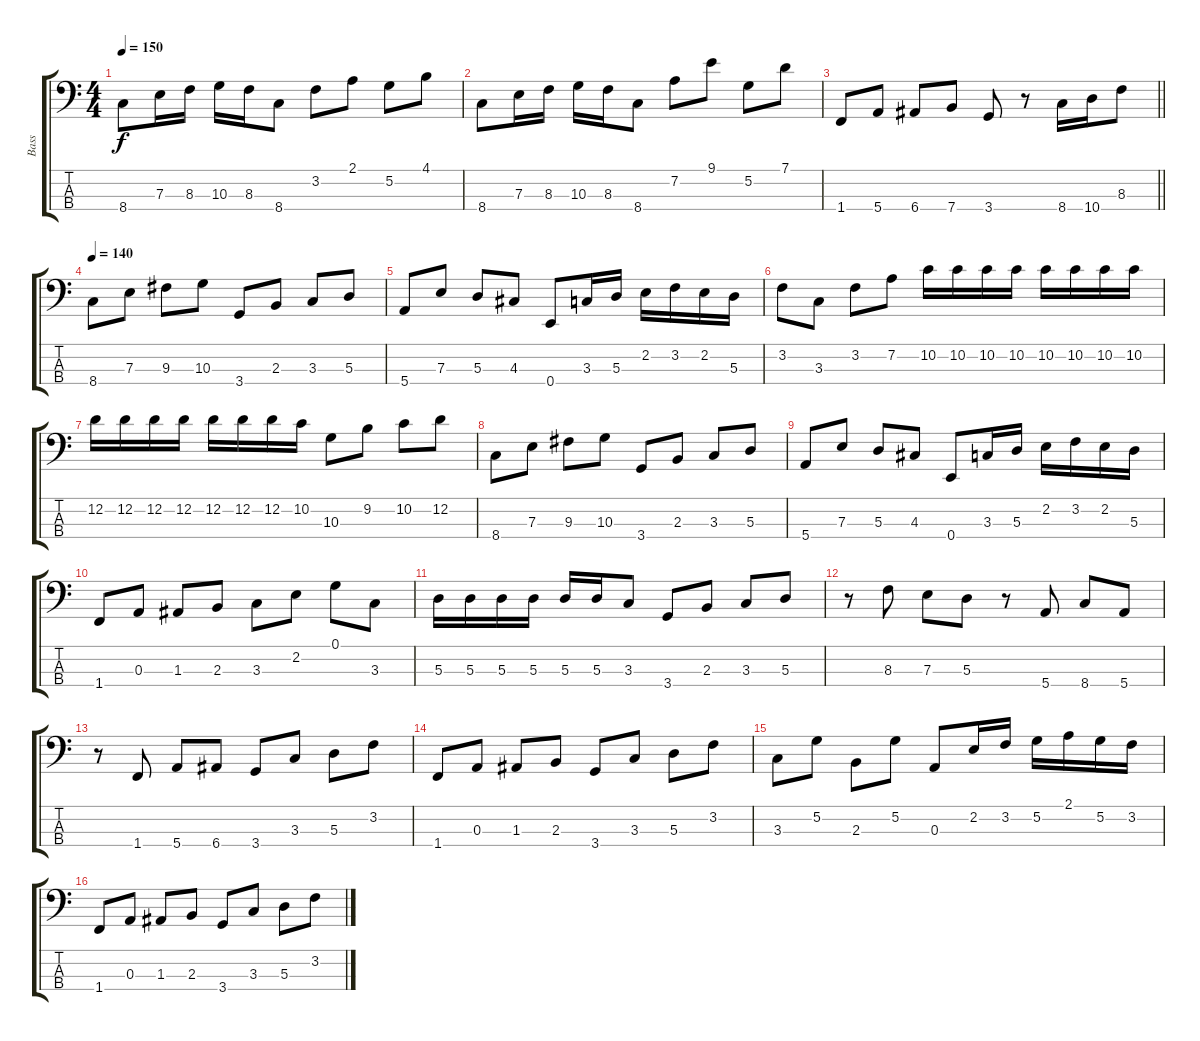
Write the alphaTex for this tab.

\track ("Bass" "Bass") {instrument electricbassfinger}
\staff {score tabs}
\tuning (G2 D2 A1 E1) {hide}
\ts (4 4)
\tempo 150
\clef f4
\ks c
8.4.8{dy f} 7.3.16 8.3.16 10.3.16 8.3.16 8.4.8 3.2.8 2.1.8 5.2.8 4.1.8 |
8.4.8 7.3.16 8.3.16 10.3.16 8.3.16 8.4.8 7.2.8 9.1.8 5.2.8 7.1.8 |
\barLineRight lightlight
1.4.8 5.4.8 6.4.8 7.4.8 3.4.8 r.8 8.4.16 10.4.16 8.3.8 |
\tempo 140
8.4.8 7.3.8 9.3.8 10.3.8 3.4.8 2.3.8 3.3.8 5.3.8 |
5.4.8 7.3.8 5.3.8 4.3.8 0.4.8 3.3.16 5.3.16 2.2.16 3.2.16 2.2.16 5.3.16 |
3.2.8 3.3.8 3.2.8 7.2.8 10.2.16 10.2.16 10.2.16 10.2.16 10.2.16 10.2.16 10.2.16 10.2.16 |
12.2.16 12.2.16 12.2.16 12.2.16 12.2.16 12.2.16 12.2.16 10.2.16 10.3.8 9.2.8 10.2.8 12.2.8 |
8.4.8 7.3.8 9.3.8 10.3.8 3.4.8 2.3.8 3.3.8 5.3.8 |
5.4.8 7.3.8 5.3.8 4.3.8 0.4.8 3.3.16 5.3.16 2.2.16 3.2.16 2.2.16 5.3.16 |
1.4.8 0.3.8 1.3.8 2.3.8 3.3.8 2.2.8 0.1.8 3.3.8 |
5.3.16 5.3.16 5.3.16 5.3.16 5.3.16 5.3.16 3.3.8 3.4.8 2.3.8 3.3.8 5.3.8 |
r.8 8.3.8 7.3.8 5.3.8 r.8 5.4.8 8.4.8 5.4.8 |
r.8 1.4.8 5.4.8 6.4.8 3.4.8 3.3.8 5.3.8 3.2.8 |
1.4.8 0.3.8 1.3.8 2.3.8 3.4.8 3.3.8 5.3.8 3.2.8 |
3.3.8 5.2.8 2.3.8 5.2.8 0.3.8 2.2.16 3.2.16 5.2.16 2.1.16 5.2.16 3.2.16 |
1.4.8 0.3.8 1.3.8 2.3.8 3.4.8 3.3.8 5.3.8 3.2.8
